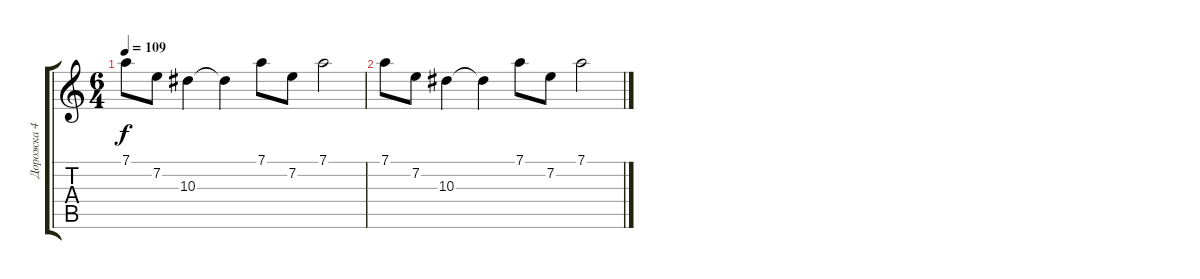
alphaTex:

\track ("Дорожка 4" "Дорожка 4") {instrument distortionguitar}
\staff {score tabs}
\tuning (D4 A3 F3 C3 G2 D2) {hide}
\ts (6 4)
\tempo 109
\clef g2
\ks c
7.1.8{dy f balance 0} 7.2.8 10.3.4 10.3{t}.4 7.1.8{balance 16} 7.2.8 7.1.2 |
7.1.8{balance 0} 7.2.8 10.3.4 10.3{t}.4 7.1.8{balance 16} 7.2.8 7.1.2
